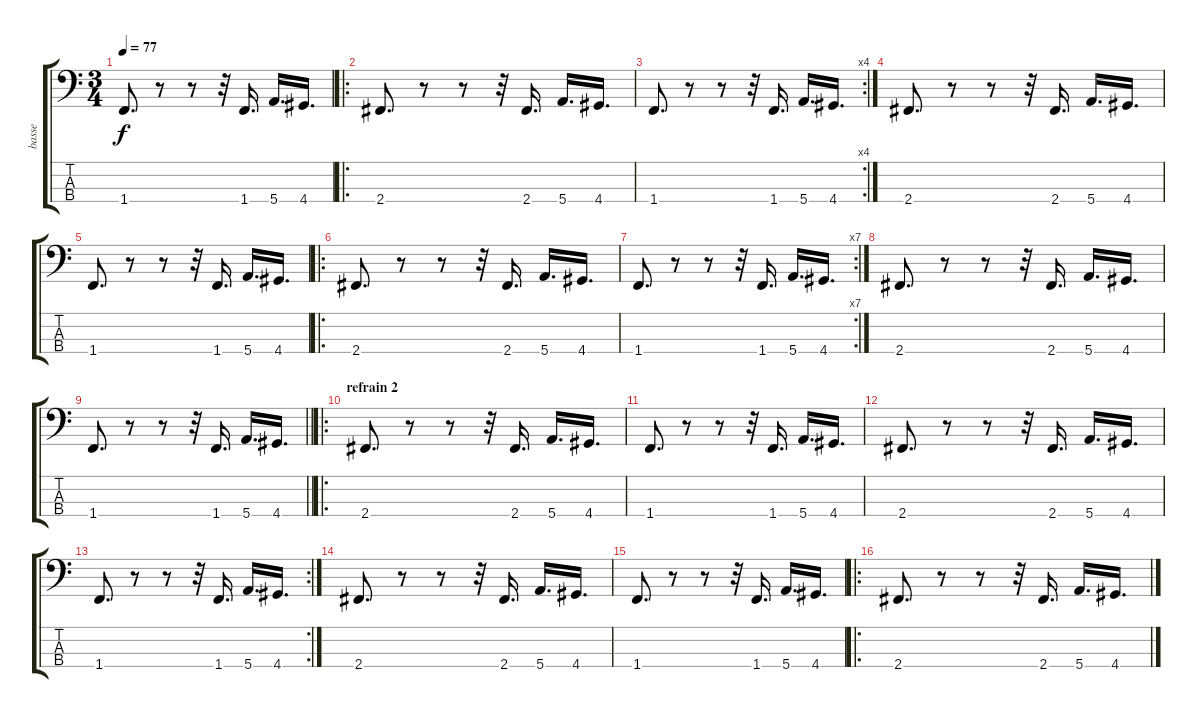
\track ("basse" "basse") {instrument synthbass1}
\staff {score tabs}
\tuning (G2 D2 A1 E1) {hide}
\ts (3 4)
\tempo 77
\clef f4
\ks c
1.4.8{d dy f} r.8 r.8 r.32 1.4.16{d} 5.4.16{d} 4.4.16{d} |
\ro
2.4.8{d} r.8 r.8 r.32 2.4.16{d} 5.4.16{d} 4.4.16{d} |
\rc 4
1.4.8{d} r.8 r.8 r.32 1.4.16{d} 5.4.16{d} 4.4.16{d} |
2.4.8{d} r.8 r.8 r.32 2.4.16{d} 5.4.16{d} 4.4.16{d} |
1.4.8{d} r.8 r.8 r.32 1.4.16{d} 5.4.16{d} 4.4.16{d} |
\ro
2.4.8{d} r.8 r.8 r.32 2.4.16{d} 5.4.16{d} 4.4.16{d} |
\rc 7
1.4.8{d} r.8 r.8 r.32 1.4.16{d} 5.4.16{d} 4.4.16{d} |
2.4.8{d} r.8 r.8 r.32 2.4.16{d} 5.4.16{d} 4.4.16{d} |
\barLineRight lightlight
1.4.8{d} r.8 r.8 r.32 1.4.16{d} 5.4.16{d} 4.4.16{d} |
\ro
\section ("" "refrain 2")
2.4.8{d} r.8 r.8 r.32 2.4.16{d} 5.4.16{d} 4.4.16{d} |
1.4.8{d} r.8 r.8 r.32 1.4.16{d} 5.4.16{d} 4.4.16{d} |
2.4.8{d} r.8 r.8 r.32 2.4.16{d} 5.4.16{d} 4.4.16{d} |
\rc 2
1.4.8{d} r.8 r.8 r.32 1.4.16{d} 5.4.16{d} 4.4.16{d} |
2.4.8{d} r.8 r.8 r.32 2.4.16{d} 5.4.16{d} 4.4.16{d} |
1.4.8{d} r.8 r.8 r.32 1.4.16{d} 5.4.16{d} 4.4.16{d} |
\ro
2.4.8{d} r.8 r.8 r.32 2.4.16{d} 5.4.16{d} 4.4.16{d}
